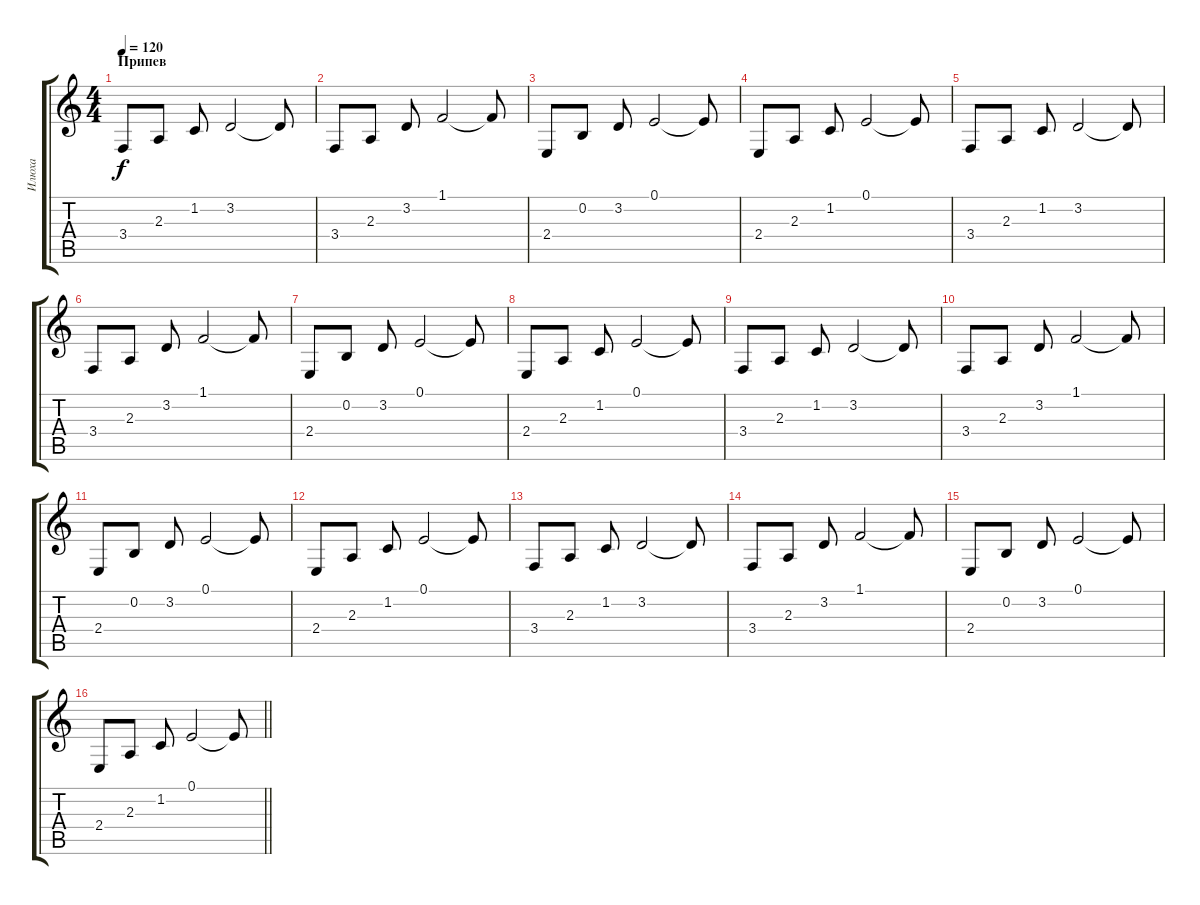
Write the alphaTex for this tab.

\track ("Илюха" "Илюха") {instrument electricgrandpiano}
\staff {score tabs}
\tuning (E4 B3 G3 D3 A2 E2) {hide}
\ts (4 4)
\section ("" "Припев")
\tempo 120
\clef g2
\ks c
3.4.8{dy f} 2.3.8 1.2.8 3.2.2 3.2{t}.8 |
3.4.8 2.3.8 3.2.8 1.1.2 1.1{t}.8 |
2.4.8 0.2.8 3.2.8 0.1.2 0.1{t}.8 |
2.4.8 2.3.8 1.2.8 0.1.2 0.1{t}.8 |
3.4.8 2.3.8 1.2.8 3.2.2 3.2{t}.8 |
3.4.8 2.3.8 3.2.8 1.1.2 1.1{t}.8 |
2.4.8 0.2.8 3.2.8 0.1.2 0.1{t}.8 |
2.4.8 2.3.8 1.2.8 0.1.2 0.1{t}.8 |
3.4.8 2.3.8 1.2.8 3.2.2 3.2{t}.8 |
3.4.8 2.3.8 3.2.8 1.1.2 1.1{t}.8 |
2.4.8 0.2.8 3.2.8 0.1.2 0.1{t}.8 |
2.4.8 2.3.8 1.2.8 0.1.2 0.1{t}.8 |
3.4.8 2.3.8 1.2.8 3.2.2 3.2{t}.8 |
3.4.8 2.3.8 3.2.8 1.1.2 1.1{t}.8 |
2.4.8 0.2.8 3.2.8 0.1.2 0.1{t}.8 |
\barLineRight lightlight
2.4.8 2.3.8 1.2.8 0.1.2 0.1{t}.8
